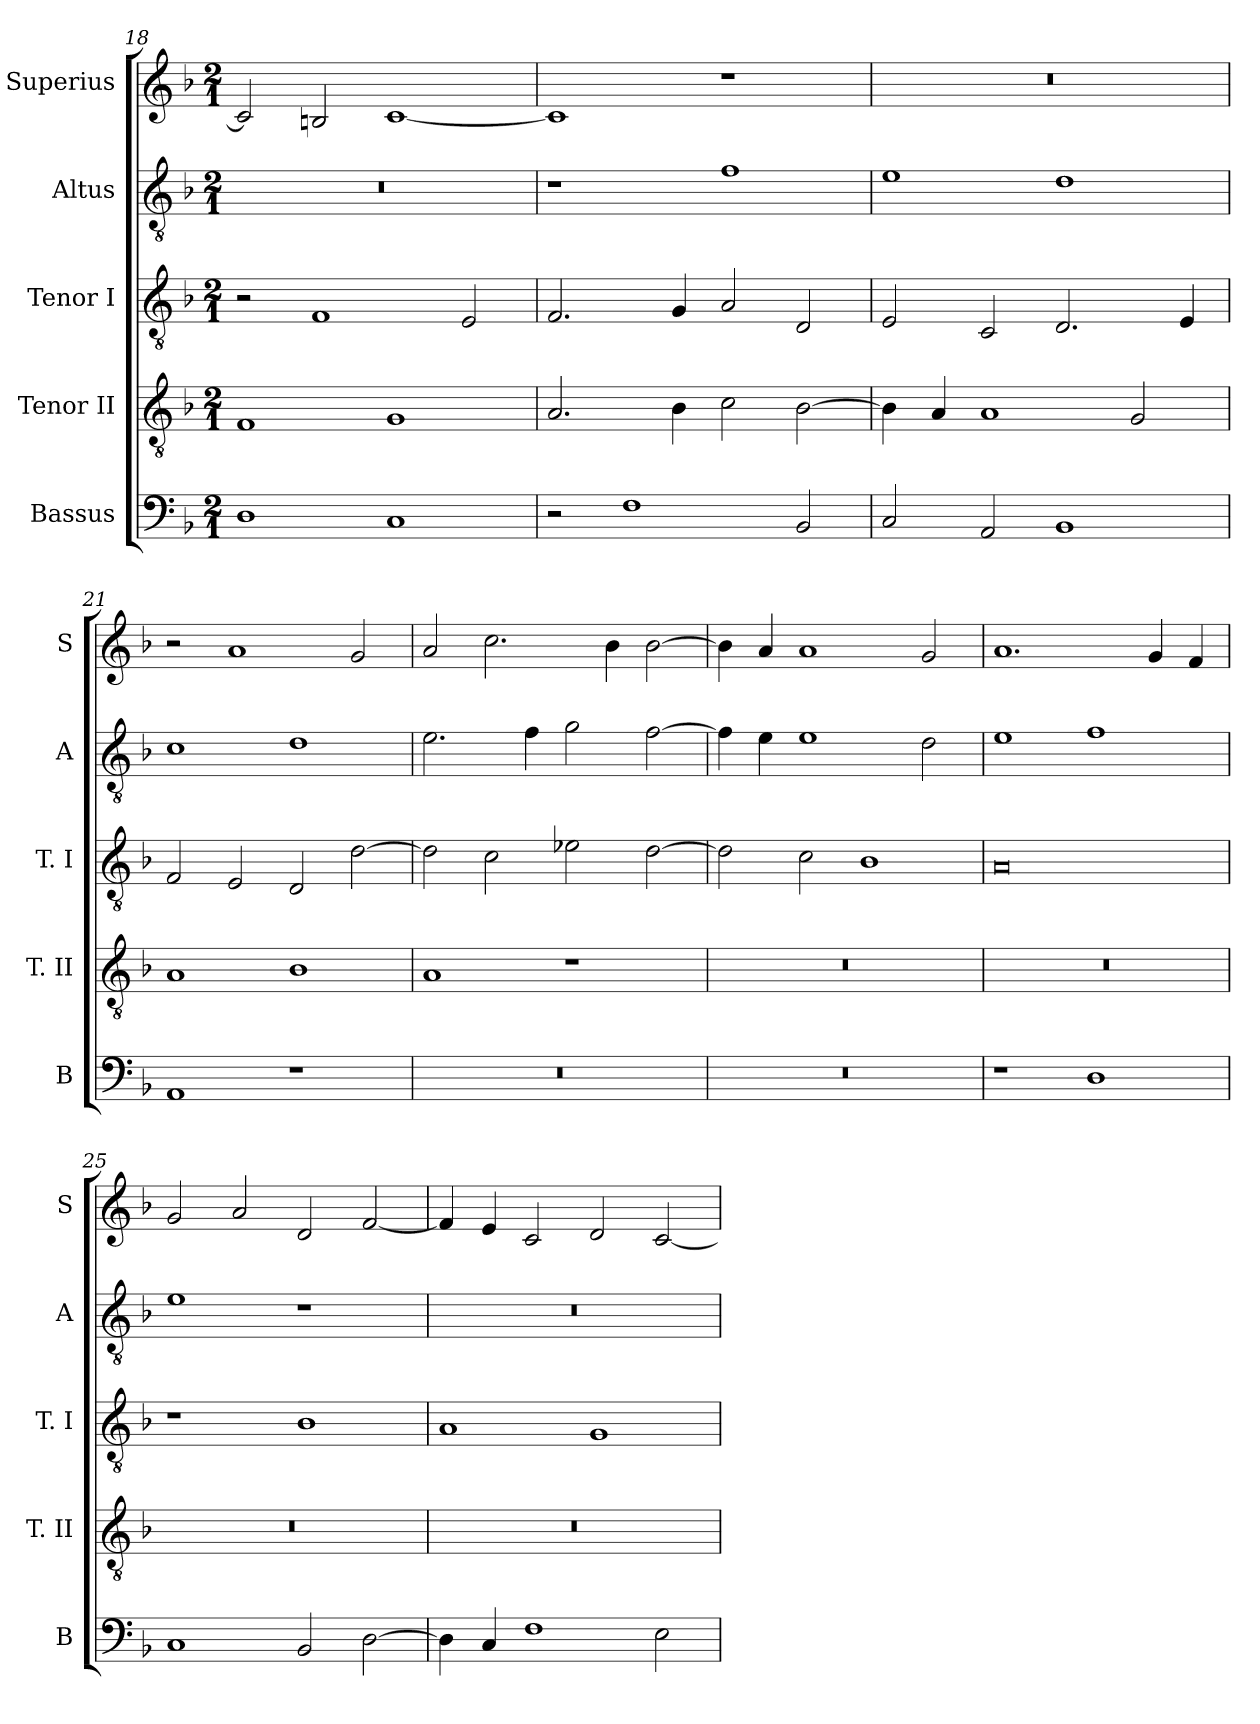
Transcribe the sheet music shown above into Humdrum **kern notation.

**kern	**kern	**kern	**kern	**kern
*part5	*part4	*part3	*part2	*part1
*staff5	*staff4	*staff3	*staff2	*staff1
*I"Bassus	*I"Tenor II	*I"Tenor I	*I"Altus	*I"Superius
*I'B	*I'T. II	*I'T. I	*I'A	*I'S
*clefF4	*clefGv2	*clefGv2	*clefGv2	*clefG2
*k[b-]	*k[b-]	*k[b-]	*k[b-]	*k[b-]
*F:	*F:	*F:	*F:	*F:
*M2/1	*M2/1	*M2/1	*M2/1	*M2/1
=18	=18	=18	=18	=18
1D	1F	2r	0r	2c]
.	.	1F	.	2Bn
1C	1G	.	.	[1c
.	.	2E	.	.
=19	=19	=19	=19	=19
2r	2.A	2.F	1r	1c]
1F	.	.	.	.
.	4B-	4G	.	.
.	2c	2A	1f	1r
2BB-	[2B-	2D	.	.
=20	=20	=20	=20	=20
2C	4B-]	2E	1e	0r
.	4A	.	.	.
2AA	1A	2C	.	.
1BB-	.	2.D	1d	.
.	2G	.	.	.
.	.	4E	.	.
=21	=21	=21	=21	=21
1AA	1A	2F	1c	2r
.	.	2E	.	1a
1r	1B-	2D	1d	.
.	.	[2d	.	2g
=22	=22	=22	=22	=22
0r	1A	2d]	2.e	2a
.	.	2c	.	2.cc
.	.	.	4f	.
.	1r	2e-X	2g	.
.	.	.	.	4b-
.	.	[2d	[2f	[2b-
=23	=23	=23	=23	=23
0r	0r	2d]	4f]	4b-]
.	.	.	4e	4a
.	.	2c	1e	1a
.	.	1B-	.	.
.	.	.	2d	2g
=24	=24	=24	=24	=24
1r	0r	0A	1e	1.a
1D	.	.	1f	.
.	.	.	.	4g
.	.	.	.	4f
=25	=25	=25	=25	=25
1C	0r	1r	1e	2g
.	.	.	.	2a
2BB-	.	1B-	1r	2d
[2D	.	.	.	[2f
=26	=26	=26	=26	=26
4D]	0r	1A	0r	4f]
4C	.	.	.	4e
1F	.	.	.	2c
.	.	1G	.	2d
2E	.	.	.	[2c
=	=	=	=	=
*-	*-	*-	*-	*-
